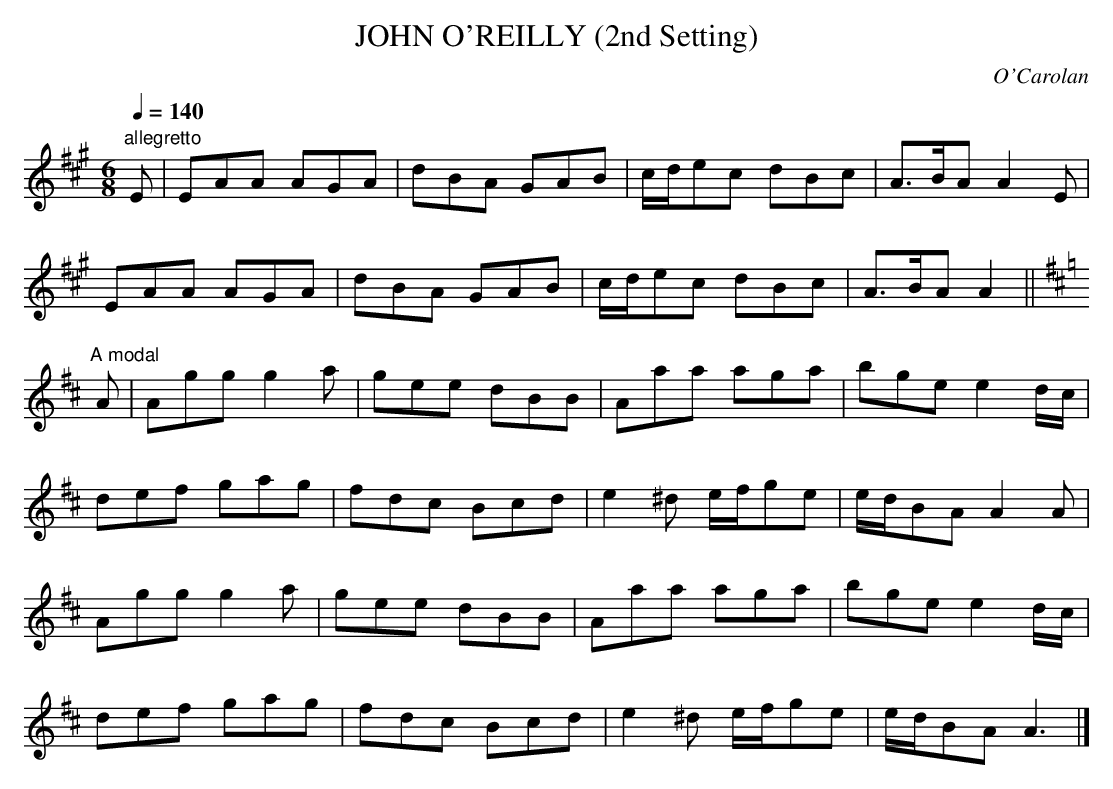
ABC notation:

X:1
T:JOHN O'REILLY (2nd Setting)
C:O'Carolan
Q:1/4=140
M:6/8
L:1/8
K:A
"allegretto"
E|EAA AGA|dBA GAB|c/d/ec dBc|A>BA A2E|
EAA AGA|dBA GAB|c/d/ec dBc|A>BA A2||
K:D
"A modal"
A|Agg g2a|gee dBB|Aaa aga|bgee2d/c/|
def gag|fdc Bcd|e2^d e/f/ge|e/d/BA A2A|
Agg g2a|gee dBB|Aaa aga|bgee2d/c/|
def gag|fdc Bcd|e2^d e/f/ge|e/d/BA A3|]
